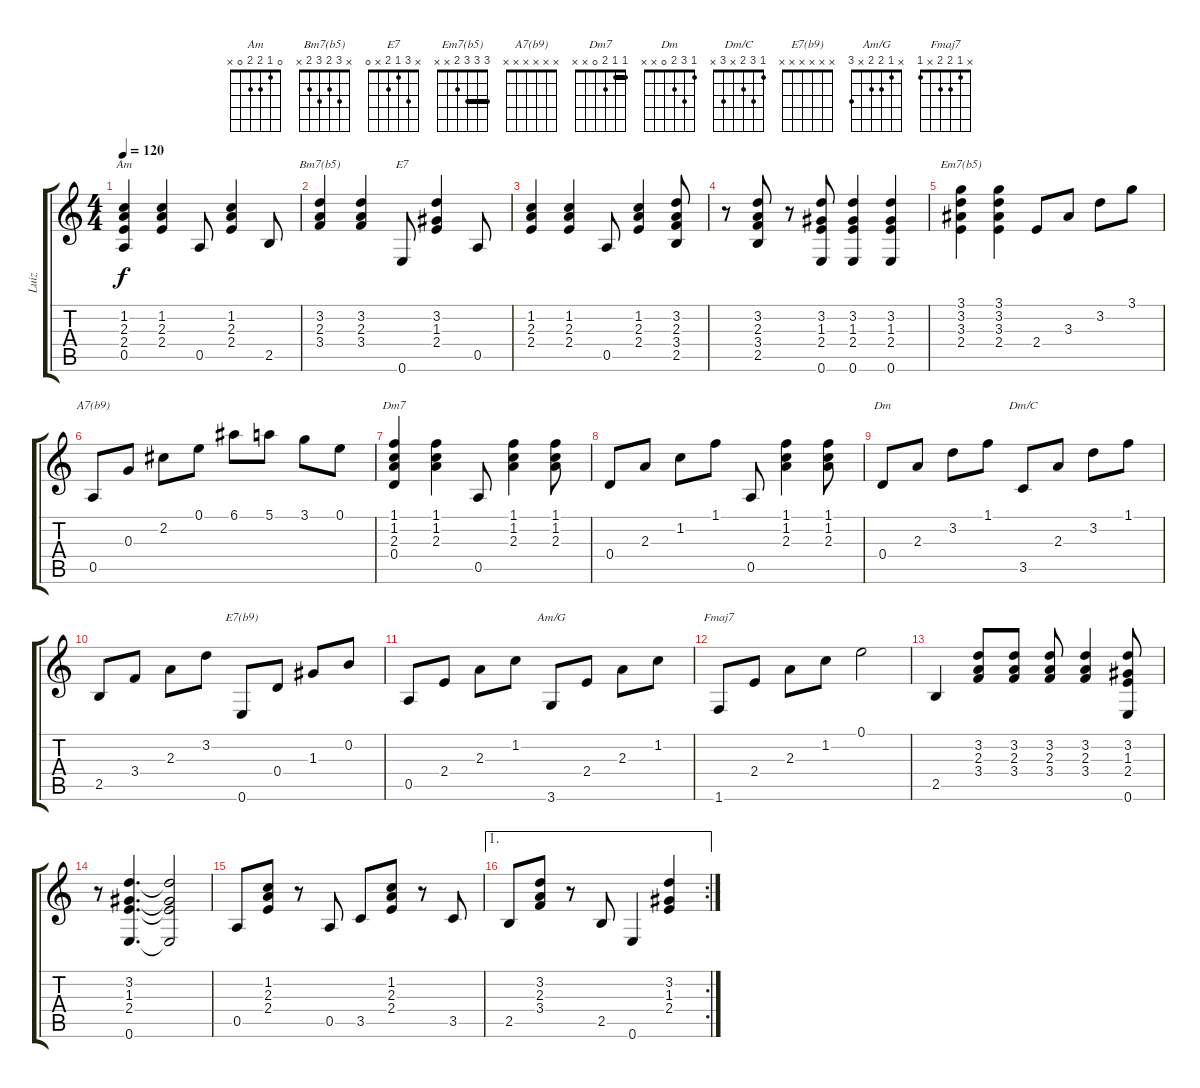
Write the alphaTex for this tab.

\track ("Luiz" "Luiz") {instrument acousticguitarnylon}
\staff {score tabs}
\tuning (E4 B3 G3 D3 A2 E2) {hide}
\chord ("Am" 0 1 2 2 0 x)
\chord ("Bm7(b5)" x 3 2 3 2 x)
\chord ("E7" x 3 1 2 x 0)
\chord ("Em7(b5)" 3 3 3 2 x x) {barre 3}
\chord ("A7(b9)" x x x x x x)
\chord ("Dm7" 1 1 2 0 x x) {barre 1}
\chord ("Dm" 1 3 2 0 x x)
\chord ("Dm/C" 1 3 2 x 3 x)
\chord ("E7(b9)" x x x x x x)
\chord ("Am/G" x 1 2 2 x 3)
\chord ("Fmaj7" x 1 2 2 x 1)
\ts (4 4)
\tempo 120
\clef g2
\ks c
(1.2 2.3 2.4 0.5).4{ch "Am" dy f} (1.2 2.3 2.4).4 0.5.8 (1.2 2.3 2.4).4 2.5.8 |
(3.2 2.3 3.4).4{ch "Bm7(b5)"} (3.2 2.3 3.4).4 0.6.8{ch "E7"} (3.2 1.3 2.4).4 0.5.8 |
(1.2 2.3 2.4).4 (1.2 2.3 2.4).4 0.5.8 (1.2 2.3 2.4).4 (3.2 2.3 3.4 2.5).8 |
r.8 (3.2 2.3 3.4 2.5).8 r.8 (3.2 1.3 2.4 0.6).8 (3.2 1.3 2.4 0.6).4 (3.2 1.3 2.4 0.6).4 |
(3.1 3.2 3.3 2.4).4{ch "Em7(b5)"} (3.1 3.2 3.3 2.4).4 2.4.8 3.3.8 3.2.8 3.1.8 |
0.5.8{ch "A7(b9)"} 0.3.8 2.2.8 0.1.8 6.1.8 5.1.8 3.1.8 0.1.8 |
(1.1 1.2 2.3 0.4).4{ch "Dm7"} (1.1 1.2 2.3).4 0.5.8 (1.1 1.2 2.3).4 (1.1 1.2 2.3).8 |
0.4.8 2.3.8 1.2.8 1.1.8 0.5.8 (1.1 1.2 2.3).4 (1.1 1.2 2.3).8 |
0.4.8{ch "Dm"} 2.3.8 3.2.8 1.1.8 3.5.8{ch "Dm/C"} 2.3.8 3.2.8 1.1.8 |
2.5.8 3.4.8 2.3.8 3.2.8 0.6.8{ch "E7(b9)"} 0.4.8 1.3.8 0.2.8 |
0.5.8 2.4.8 2.3.8 1.2.8 3.6.8{ch "Am/G"} 2.4.8 2.3.8 1.2.8 |
1.6.8{ch "Fmaj7"} 2.4.8 2.3.8 1.2.8 0.1.2 |
2.5.4 (3.2 2.3 3.4).8 (3.2 2.3 3.4).8 (3.2 2.3 3.4).8 (3.2 2.3 3.4).4 (3.2 1.3 2.4 0.6).8 |
r.8 (3.2 1.3 2.4 0.6).4{d} (3.2{t} 1.3{t} 2.4{t} 0.6{t}).2 |
0.5.8 (1.2 2.3 2.4).8 r.8 0.5.8 3.5.8 (1.2 2.3 2.4).8 r.8 3.5.8 |
\ae 1
\rc 2
2.5.8 (3.2 2.3 3.4).8 r.8 2.5.8 0.6.4 (3.2 1.3 2.4).4
